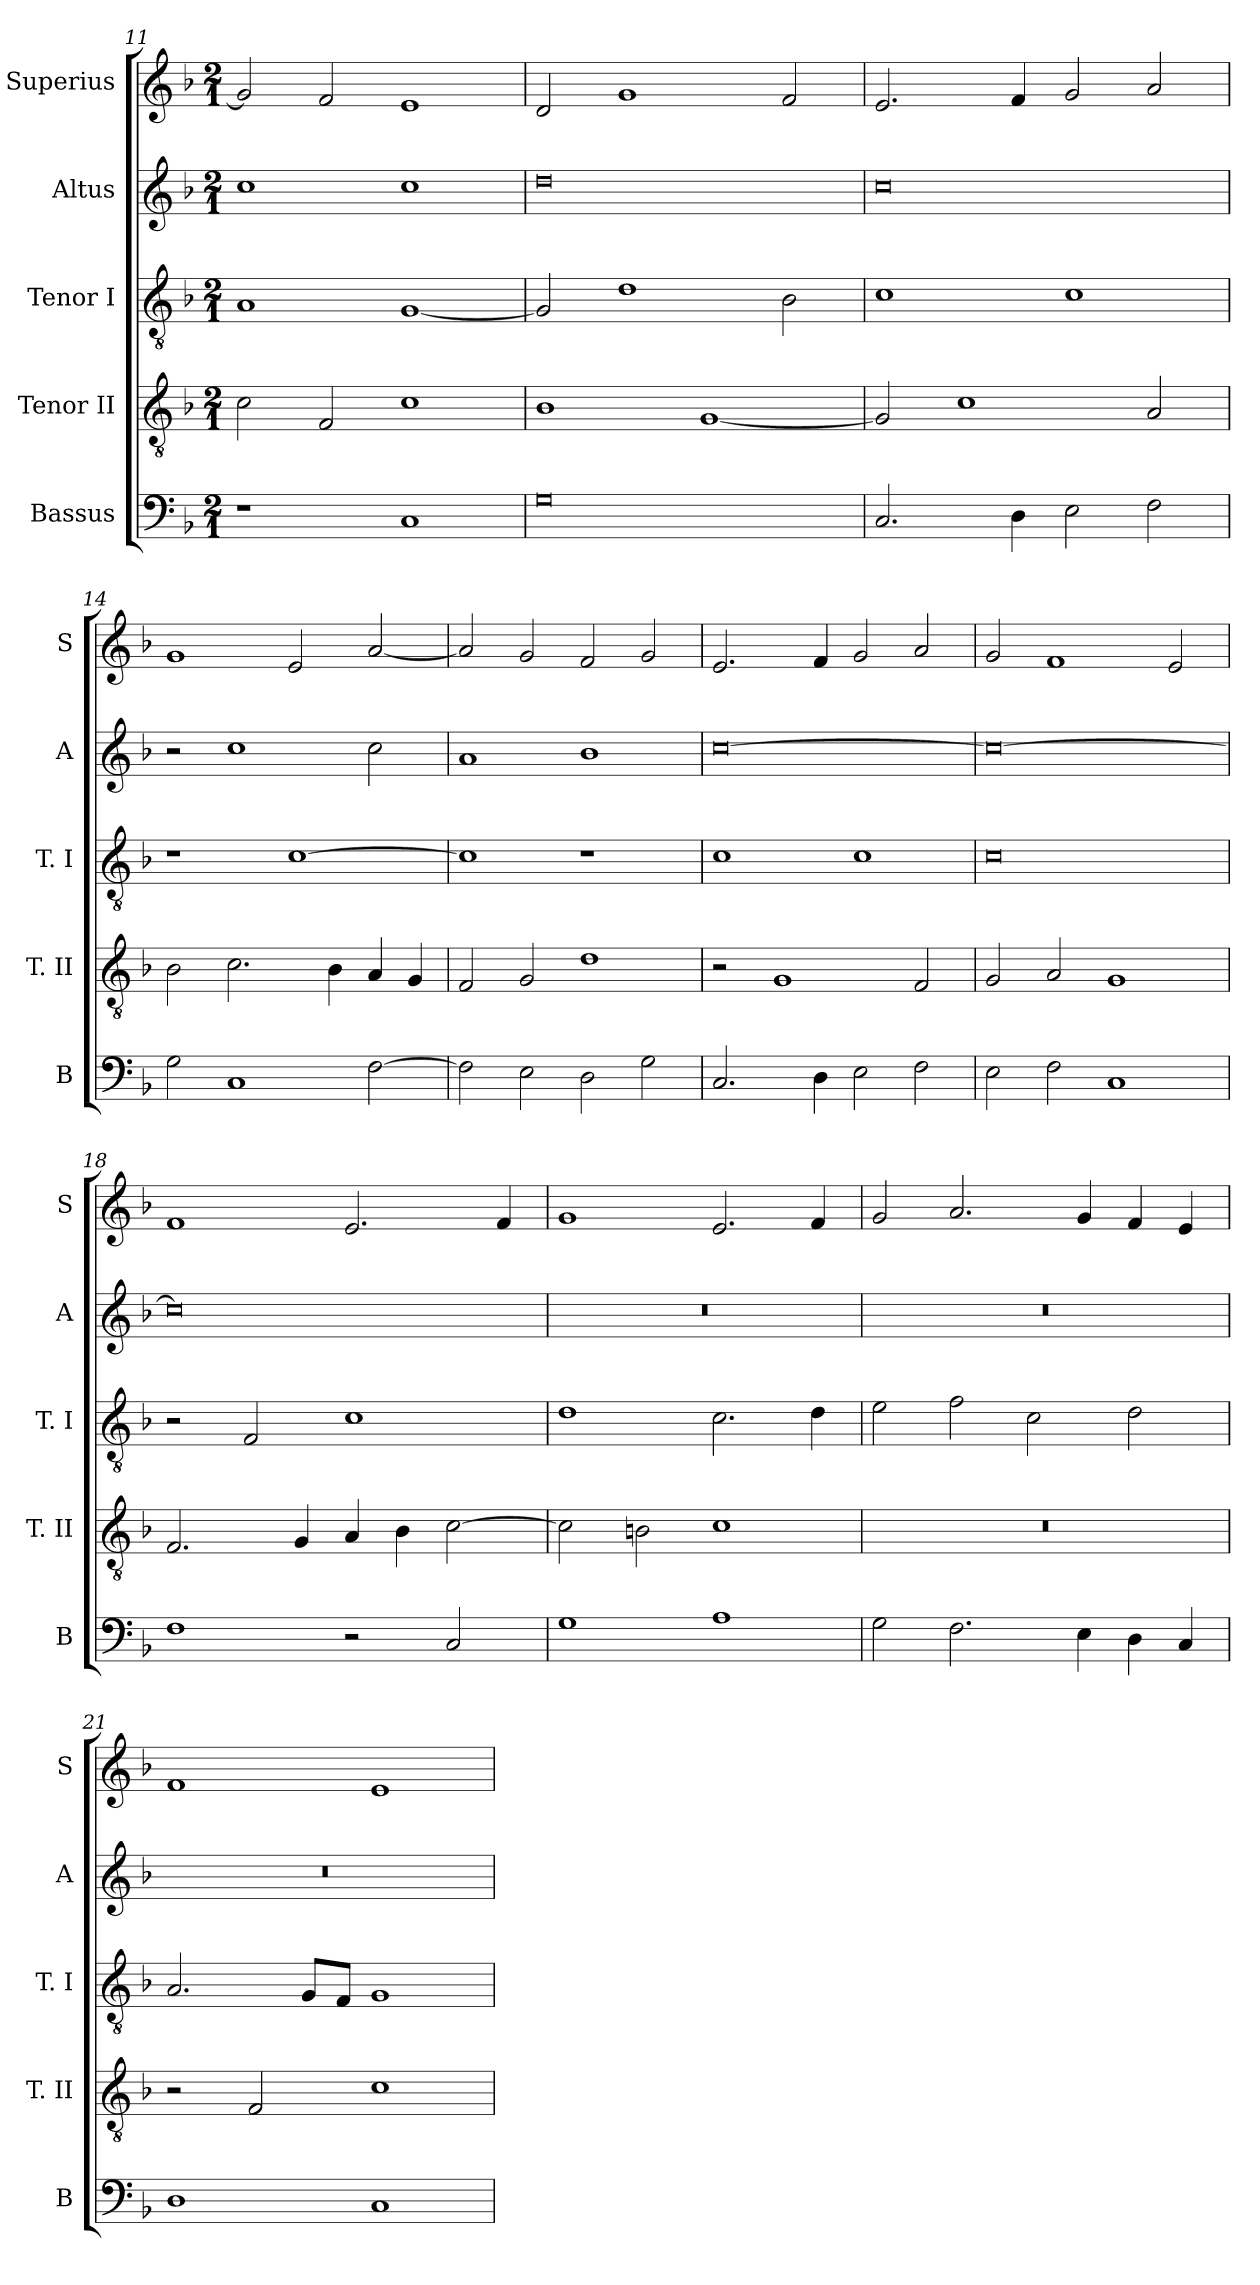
**kern	**kern	**kern	**kern	**kern
*part5	*part4	*part3	*part2	*part1
*staff5	*staff4	*staff3	*staff2	*staff1
*I"Bassus	*I"Tenor II	*I"Tenor I	*I"Altus	*I"Superius
*I'B	*I'T. II	*I'T. I	*I'A	*I'S
*clefF4	*clefGv2	*clefGv2	*clefG2	*clefG2
*k[b-]	*k[b-]	*k[b-]	*k[b-]	*k[b-]
*F:	*F:	*F:	*F:	*F:
*M2/1	*M2/1	*M2/1	*M2/1	*M2/1
=11	=11	=11	=11	=11
1r	2c	1A	1cc	2g]
.	2F	.	.	2f
1C	1c	[1G	1cc	1e
=12	=12	=12	=12	=12
0G	1B-	2G]	0dd	2d
.	.	1d	.	1g
.	[1G	.	.	.
.	.	2B-	.	2f
=13	=13	=13	=13	=13
2.C	2G]	1c	0cc	2.e
.	1c	.	.	.
4D	.	.	.	4f
2E	.	1c	.	2g
2F	2A	.	.	2a
=14	=14	=14	=14	=14
2G	2B-	1r	2r	1g
1C	2.c	.	1cc	.
.	.	[1c	.	2e
.	4B-	.	.	.
[2F	4A	.	2cc	[2a
.	4G	.	.	.
=15	=15	=15	=15	=15
2F]	2F	1c]	1a	2a]
2E	2G	.	.	2g
2D	1d	1r	1b-	2f
2G	.	.	.	2g
=16	=16	=16	=16	=16
2.C	2r	1c	[0cc	2.e
.	1G	.	.	.
4D	.	.	.	4f
2E	.	1c	.	2g
2F	2F	.	.	2a
=17	=17	=17	=17	=17
2E	2G	0c	0cc_	2g
2F	2A	.	.	1f
1C	1G	.	.	.
.	.	.	.	2e
=18	=18	=18	=18	=18
1F	2.F	2r	0cc]	1f
.	.	2F	.	.
.	4G	.	.	.
2r	4A	1c	.	2.e
.	4B-	.	.	.
2C	[2c	.	.	.
.	.	.	.	4f
=19	=19	=19	=19	=19
1G	2c]	1d	0r	1g
.	2Bn	.	.	.
1A	1c	2.c	.	2.e
.	.	4d	.	4f
=20	=20	=20	=20	=20
2G	0r	2e	0r	2g
2.F	.	2f	.	2.a
.	.	2c	.	.
4E	.	.	.	4g
4D	.	2d	.	4f
4C	.	.	.	4e
=21	=21	=21	=21	=21
1D	2r	2.A	0r	1f
.	2F	.	.	.
.	.	8GL	.	.
.	.	8FJ	.	.
1C	1c	1G	.	1e
=	=	=	=	=
*-	*-	*-	*-	*-
